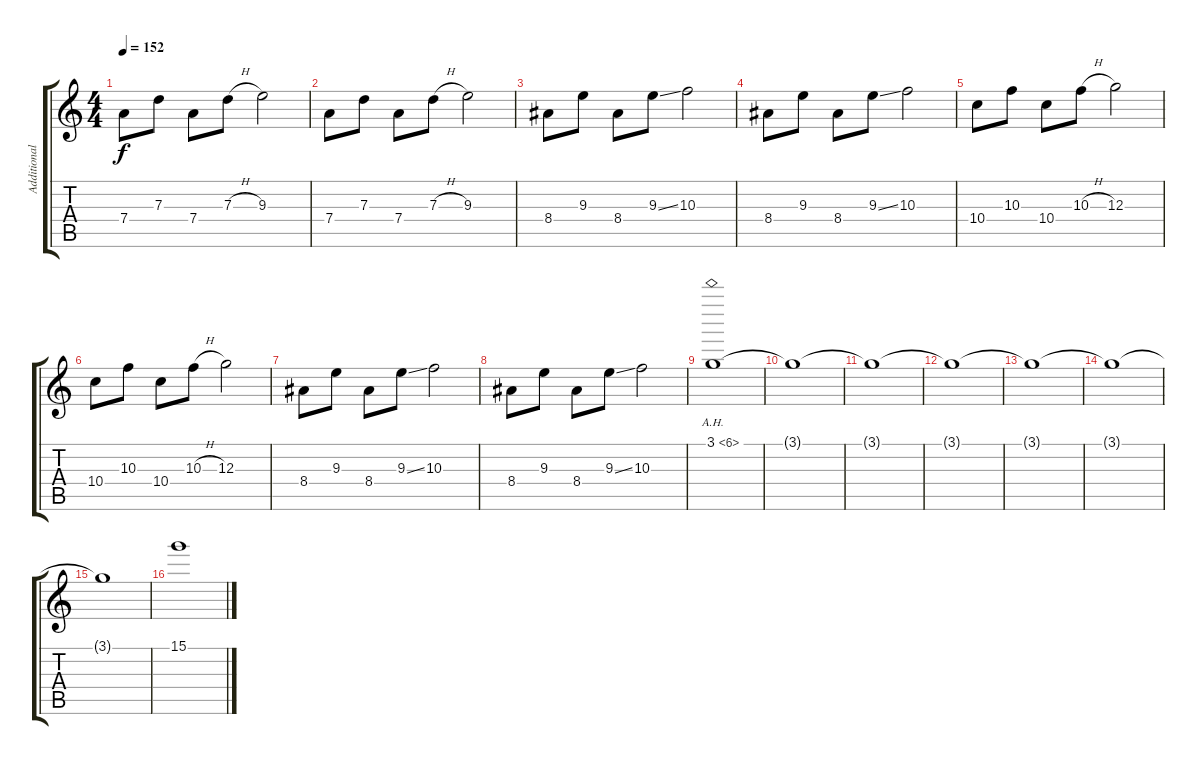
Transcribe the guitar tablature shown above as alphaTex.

\track ("Additional Disto. Gtr." "Additional") {instrument distortionguitar}
\staff {score tabs}
\tuning (E4 B3 G3 D3 A2 E2) {hide}
\ts (4 4)
\tempo 152
\clef g2
\ks c
7.4.8{dy f} 7.3.8 7.4.8 7.3{h}.8 9.3.2 |
7.4.8 7.3.8 7.4.8 7.3{h}.8 9.3.2 |
8.4.8 9.3.8 8.4.8 9.3{ss}.8 10.3.2 |
8.4.8 9.3.8 8.4.8 9.3{ss}.8 10.3.2 |
10.4.8 10.3.8 10.4.8 10.3{h}.8 12.3.2 |
10.4.8 10.3.8 10.4.8 10.3{h}.8 12.3.2 |
8.4.8 9.3.8 8.4.8 9.3{ss}.8 10.3.2 |
8.4.8 9.3.8 8.4.8 9.3{ss}.8 10.3.2 |
3.1{ah 3}.1 |
3.1{t}.1 |
3.1{t}.1 |
3.1{t}.1 |
3.1{t}.1 |
3.1{t}.1 |
3.1{t}.1 |
15.1.1
